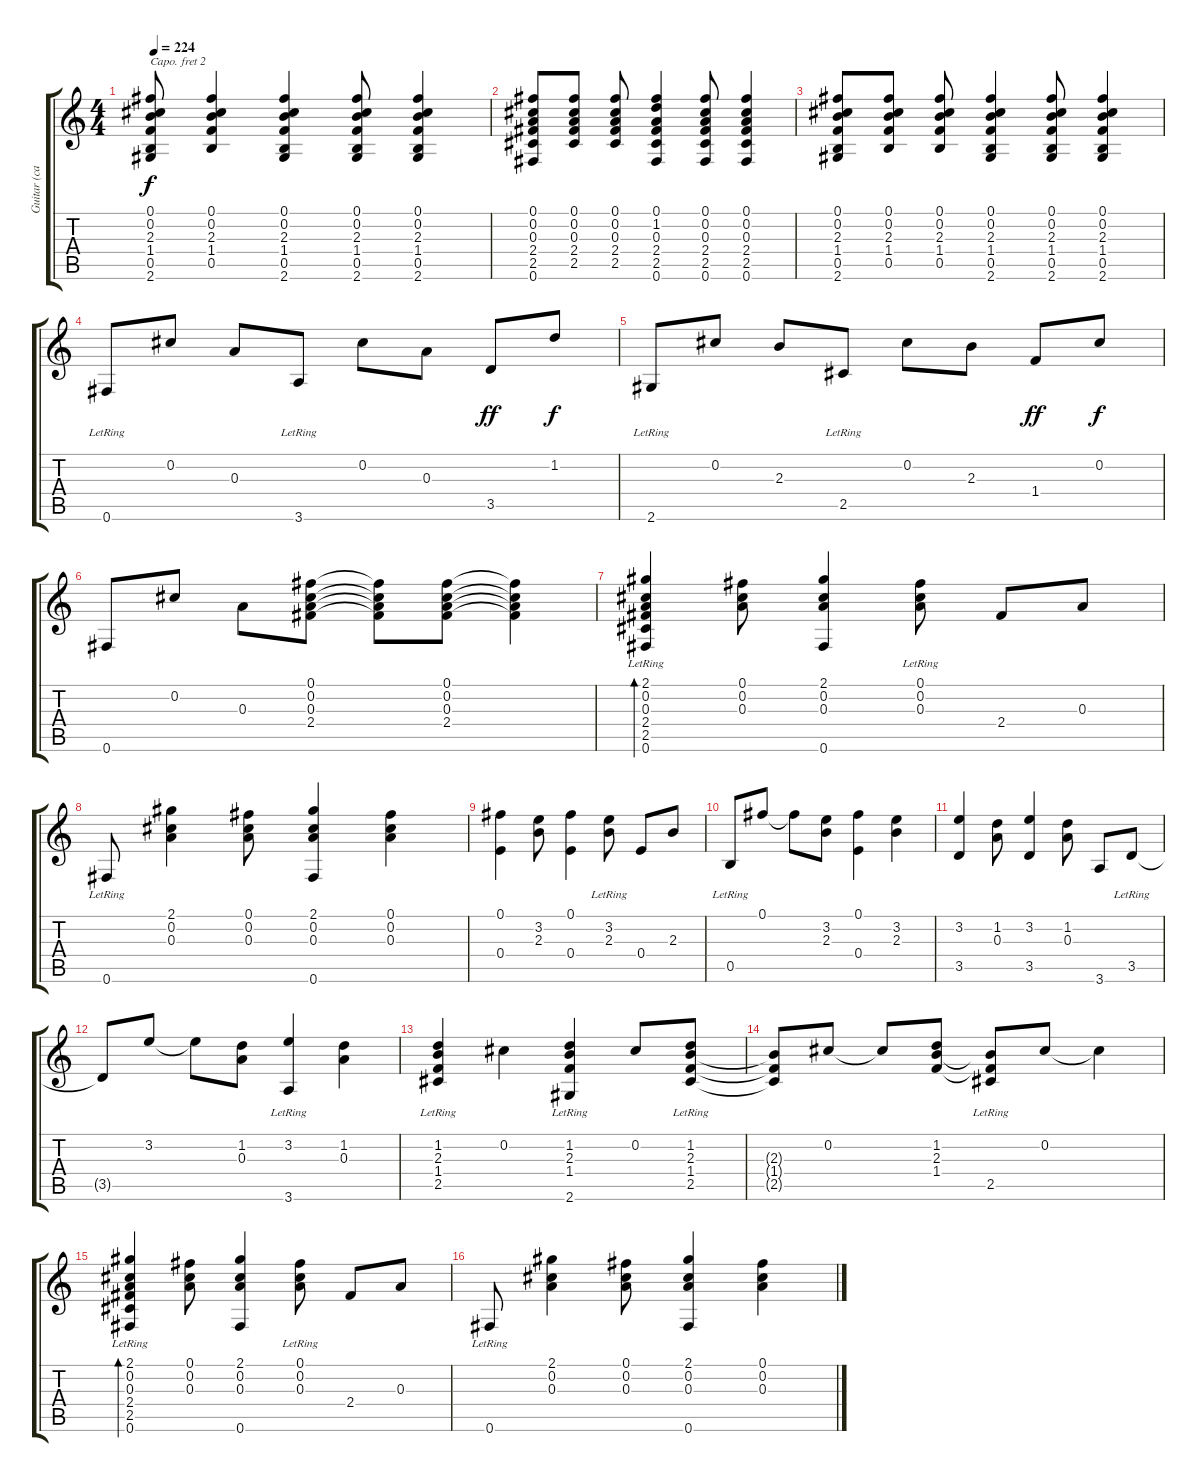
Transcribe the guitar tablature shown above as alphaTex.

\track ("Guitar (capo @ 2)" "Guitar (ca") {instrument acousticguitarnylon}
\staff {score tabs}
\capo 2
\tuning (E4 B3 G3 D3 A2 E2) {hide}
\ts (4 4)
\tempo 224
\clef g2
\ks c
(0.1 0.2 2.3 1.4 0.5 2.6).8{dy f} (0.1 0.2 2.3 1.4 0.5).4 (0.1 0.2 2.3 1.4 0.5 2.6).4 (0.1 0.2 2.3 1.4 0.5 2.6).8 (0.1 0.2 2.3 1.4 0.5 2.6).4 |
(0.1 0.2 0.3 2.4 2.5 0.6).8 (0.1 0.2 0.3 2.4 2.5).8 (0.1 0.2 0.3 2.4 2.5).8 (0.1 1.2 0.3 2.4 2.5 0.6).4 (0.1 0.2 0.3 2.4 2.5 0.6).8 (0.1 0.2 0.3 2.4 2.5 0.6).4 |
(0.1 0.2 2.3 1.4 0.5 2.6).8 (0.1 0.2 2.3 1.4 0.5).8 (0.1 0.2 2.3 1.4 0.5).8 (0.1 0.2 2.3 1.4 0.5 2.6).4 (0.1 0.2 2.3 1.4 0.5 2.6).8 (0.1 0.2 2.3 1.4 0.5 2.6).4 |
0.6{lr}.8 0.2.8 0.3.8 3.6{lr}.8 0.2.8 0.3.8 3.5.8{dy ff} 1.2.8{dy f} |
2.6{lr}.8 0.2.8 2.3.8 2.5{lr}.8 0.2.8 2.3.8 1.4.8{dy ff} 0.2.8{dy f} |
0.6.8 0.2.8 0.3.8 (0.1 0.2 0.3 2.4).8 (0.1{t} 0.2{t} 0.3{t} 2.4{t}).8 (0.1 0.2 0.3 2.4).8 (0.1{t} 0.2{t} 0.3{t} 2.4{t}).4 |
(2.1 0.2 0.3{lr} 2.4{lr} 2.5{lr} 0.6{lr}).4{bd 60} (0.1 0.2 0.3).8 (2.1 0.2 0.3 0.6).4 (0.1{lr} 0.2{lr} 0.3{lr}).8 2.4.8 0.3.8 |
0.6{lr}.8 (2.1 0.2 0.3).4 (0.1 0.2 0.3).8 (2.1 0.2 0.3 0.6).4 (0.1 0.2 0.3).4 |
(0.1 0.4).4 (3.2 2.3).8 (0.1 0.4).4 (3.2 2.3{lr}).8 0.4.8 2.3.8 |
0.5{lr}.8 0.1.8 0.1{t}.8 (3.2 2.3).8 (0.1 0.4).4 (3.2 2.3).4 |
(3.2 3.5).4 (1.2 0.3).8 (3.2 3.5).4 (1.2 0.3).8 3.6.8 3.5{lr}.8 |
3.5{t}.8 3.2.8 3.2{t}.8 (1.2 0.3).8 (3.2 3.6{lr}).4 (1.2 0.3).4 |
(1.2 2.3 1.4{lr} 2.5{lr}).4 0.2.4 (1.2 2.3 1.4{lr} 2.6).4 0.2.8 (1.2 2.3 1.4{lr} 2.5{lr}).8 |
(2.3{t} 1.4{t} 2.5{t}).8 0.2.8 0.2{t}.8 (1.2 2.3 1.4).8 (2.3{t} 1.4{t} 2.5{lr}).8 0.2.8 0.2{t}.4 |
(2.1 0.2 0.3{lr} 2.4{lr} 2.5{lr} 0.6{lr}).4{bd 60} (0.1 0.2 0.3).8 (2.1 0.2 0.3 0.6).4 (0.1{lr} 0.2{lr} 0.3{lr}).8 2.4.8 0.3.8 |
0.6{lr}.8 (2.1 0.2 0.3).4 (0.1 0.2 0.3).8 (2.1 0.2 0.3 0.6).4 (0.1 0.2 0.3).4
